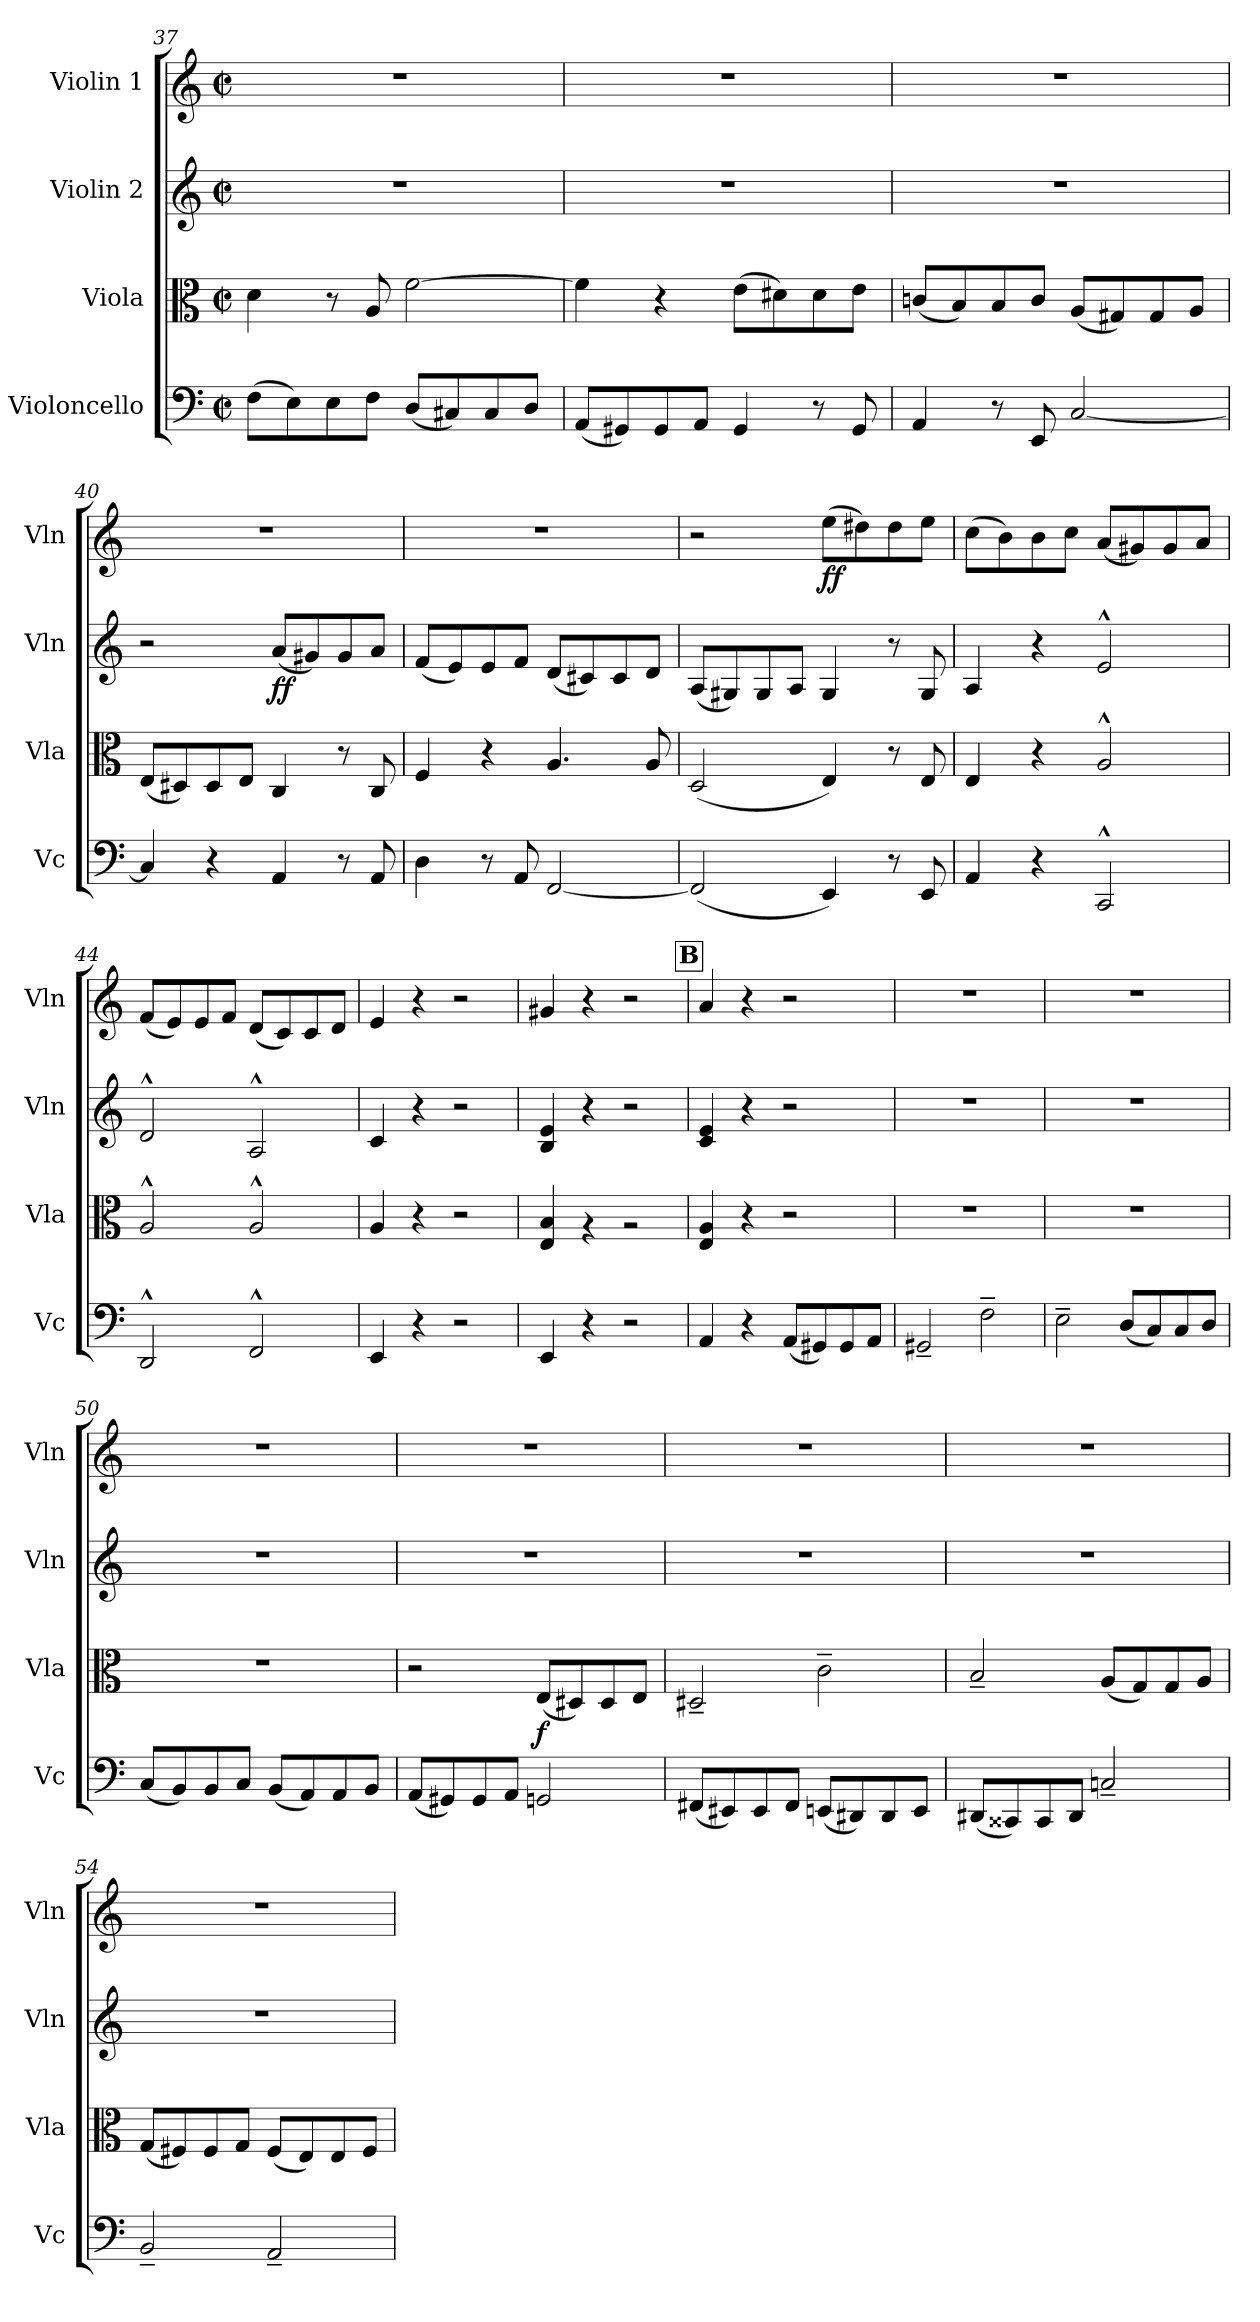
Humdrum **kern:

**kern	**kern	**dynam	**kern	**dynam	**kern	**dynam
*part4	*part3	*part3	*part2	*part2	*part1	*part1
*staff4	*staff3	*staff3	*staff2	*staff2	*staff1	*staff1
*I"Violoncello	*I"Viola	*	*I"Violin 2	*	*I"Violin 1	*
*I'Vc	*I'Vla	*	*I'Vln	*	*I'Vln	*
*clefF4	*clefC3	*	*clefG2	*	*clefG2	*
*k[]	*k[]	*	*k[]	*	*k[]	*
*M2/2	*M2/2	*	*M2/2	*	*M2/2	*
*met(c|)	*met(c|)	*	*met(c|)	*	*met(c|)	*
=37	=37	=37	=37	=37	=37	=37
(>8F\L	4d\	.	1r	.	1r	.
8E\)	.	.	.	.	.	.
8E\	8r	.	.	.	.	.
8F\J	8A/	.	.	.	.	.
(<8D/L	[2f\	.	.	.	.	.
8C#X/)	.	.	.	.	.	.
8C#/	.	.	.	.	.	.
8D/J	.	.	.	.	.	.
=38	=38	=38	=38	=38	=38	=38
(<8AA/L	4f\]	.	1r	.	1r	.
8GG#X/)	.	.	.	.	.	.
8GG#/	4r	.	.	.	.	.
8AA/J	.	.	.	.	.	.
4GG#/	(>8e\L	.	.	.	.	.
.	8d#X\)	.	.	.	.	.
8r	8d#\	.	.	.	.	.
8GG#/	8e\J	.	.	.	.	.
=39	=39	=39	=39	=39	=39	=39
4AA/	(<8cn/L	.	1r	.	1r	.
.	8B/)	.	.	.	.	.
8r	8B/	.	.	.	.	.
8EE/	8c/J	.	.	.	.	.
[2C/	(<8A/L	.	.	.	.	.
.	8G#X/)	.	.	.	.	.
.	8G#/	.	.	.	.	.
.	8A/J	.	.	.	.	.
=40	=40	=40	=40	=40	=40	=40
4C/]	(<8E/L	.	2r	.	1r	.
.	8D#X/)	.	.	.	.	.
4r	8D#/	.	.	.	.	.
.	8E/J	.	.	.	.	.
!	!	!	!	!LO:DY:b	!	!
4AA/	4C/	.	(<8a/L	ff	.	.
.	.	.	8g#X/)	.	.	.
8r	8r	.	8g#/	.	.	.
8AA/	8C/	.	8a/J	.	.	.
=41	=41	=41	=41	=41	=41	=41
4D\	4F/	.	(<8f/L	.	1r	.
.	.	.	8e/)	.	.	.
8r	4r	.	8e/	.	.	.
8AA/	.	.	8f/J	.	.	.
[2FF/	4.A/	.	(<8d/L	.	.	.
.	.	.	8c#X/)	.	.	.
.	.	.	8c#/	.	.	.
.	8A/	.	8d/J	.	.	.
=42	=42	=42	=42	=42	=42	=42
(<2FF/]	(<2D/	.	(<8A/L	.	2r	.
.	.	.	8G#X/)	.	.	.
.	.	.	8G#/	.	.	.
.	.	.	8A/J	.	.	.
!	!	!	!	!	!	!LO:DY:b
4EE/)	4E/)	.	4G#/	.	(>8ee\L	ff
.	.	.	.	.	8dd#X\)	.
8r	8r	.	8r	.	8dd#\	.
8EE/	8E/	.	8G#/	.	8ee\J	.
!!LO:LB:g=z
=43	=43	=43	=43	=43	=43	=43
4AA/	4E/	.	4A/	.	(>8cc\L	.
.	.	.	.	.	8b\)	.
4r	4r	.	4r	.	8b\	.
.	.	.	.	.	8cc\J	.
2CC^^/	2A^^/	.	2e^^/	.	(<8a/L	.
.	.	.	.	.	8g#X/)	.
.	.	.	.	.	8g#/	.
.	.	.	.	.	8a/J	.
=44	=44	=44	=44	=44	=44	=44
2DD^^/	2A^^/	.	2d^^/	.	(<8f/L	.
.	.	.	.	.	8e/)	.
.	.	.	.	.	8e/	.
.	.	.	.	.	8f/J	.
2FF^^/	2A^^/	.	2A^^/	.	(<8d/L	.
.	.	.	.	.	8c/)	.
.	.	.	.	.	8c/	.
.	.	.	.	.	8d/J	.
=45	=45	=45	=45	=45	=45	=45
4EE/	4A/	.	4c/	.	4e/	.
4r	4r	.	4r	.	4r	.
2r	2r	.	2r	.	2r	.
=46	=46	=46	=46	=46	=46	=46
4EE/	4E/ 4B/	.	4B/ 4e/	.	4g#X/	.
4r	4rA	.	4r	.	4r	.
2r	2rA	.	2r	.	2r	.
!!LO:REH:place=s1:a:B:fs=14:t=B
=47	=47	=47	=47	=47	=47	=47
4AA/	4E/ 4A/	.	4c/ 4e/	.	4a/	.
4r	4r	.	4r	.	4r	.
(<8AA/L	2r	.	2r	.	2r	.
8GG#X/)	.	.	.	.	.	.
8GG#/	.	.	.	.	.	.
8AA/J	.	.	.	.	.	.
=48	=48	=48	=48	=48	=48	=48
2GG#X~/	1r	.	1r	.	1r	.
2F~\	.	.	.	.	.	.
=49	=49	=49	=49	=49	=49	=49
2E~\	1r	.	1r	.	1r	.
(<8D/L	.	.	.	.	.	.
8C/)	.	.	.	.	.	.
8C/	.	.	.	.	.	.
8D/J	.	.	.	.	.	.
=50	=50	=50	=50	=50	=50	=50
(<8C/L	1r	.	1r	.	1r	.
8BB/)	.	.	.	.	.	.
8BB/	.	.	.	.	.	.
8C/J	.	.	.	.	.	.
(<8BB/L	.	.	.	.	.	.
8AA/)	.	.	.	.	.	.
8AA/	.	.	.	.	.	.
8BB/J	.	.	.	.	.	.
=51	=51	=51	=51	=51	=51	=51
(<8AA/L	2r	.	1r	.	1r	.
8GG#X/)	.	.	.	.	.	.
8GG#/	.	.	.	.	.	.
8AA/J	.	.	.	.	.	.
!	!	!LO:DY:b	!	!	!	!
2GGn/	(<8E/L	f	.	.	.	.
.	8D#X/)	.	.	.	.	.
.	8D#/	.	.	.	.	.
.	8E/J	.	.	.	.	.
=52	=52	=52	=52	=52	=52	=52
(<8FF#X/L	2D#X~/	.	1r	.	1r	.
8EE#X/)	.	.	.	.	.	.
8EE#/	.	.	.	.	.	.
8FF#/J	.	.	.	.	.	.
(<8EEn/L	2c~\	.	.	.	.	.
8DD#X/)	.	.	.	.	.	.
8DD#/	.	.	.	.	.	.
8EE/J	.	.	.	.	.	.
!!LO:LB:g=z
=53	=53	=53	=53	=53	=53	=53
(<8DD#X/L	2B~/	.	1r	.	1r	.
8CC##X/)	.	.	.	.	.	.
8CC##/	.	.	.	.	.	.
8DD#/J	.	.	.	.	.	.
2Cn~/	(<8A/L	.	.	.	.	.
.	8G/)	.	.	.	.	.
.	8G/	.	.	.	.	.
.	8A/J	.	.	.	.	.
=54	=54	=54	=54	=54	=54	=54
2BB~/	(<8G/L	.	1r	.	1r	.
.	8F#X/)	.	.	.	.	.
.	8F#/	.	.	.	.	.
.	8G/J	.	.	.	.	.
2AA~/	(<8F#/L	.	.	.	.	.
.	8E/)	.	.	.	.	.
.	8E/	.	.	.	.	.
.	8F#/J	.	.	.	.	.
=	=	=	=	=	=	=
*-	*-	*-	*-	*-	*-	*-
